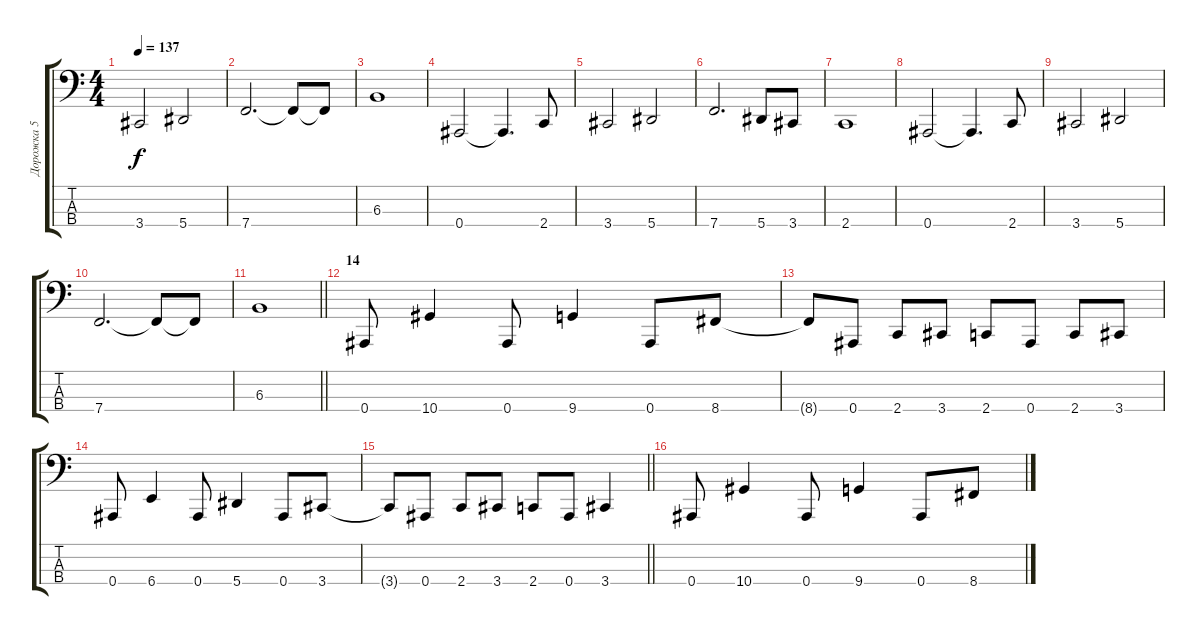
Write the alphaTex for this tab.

\track ("Дорожка 5" "Дорожка 5") {instrument electricbassfinger}
\staff {score tabs}
\tuning (Eb2 Bb1 F1 Bb0) {hide}
\ts (4 4)
\tempo 137
\clef f4
\ks c
3.4.2{dy f} 5.4.2 |
7.4.2{d} 7.4{t}.8 7.4{t}.8 |
6.3.1 |
0.4.2 0.4{t}.4{d} 2.4.8 |
3.4.2 5.4.2 |
7.4.2{d} 5.4.8 3.4.8 |
2.4.1 |
0.4.2 0.4{t}.4{d} 2.4.8 |
3.4.2 5.4.2 |
7.4.2{d} 7.4{t}.8 7.4{t}.8 |
\barLineRight lightlight
6.3.1 |
\section ("" "14")
0.4.8 10.4.4 0.4.8 9.4.4 0.4.8 8.4.8 |
8.4{t}.8 0.4.8 2.4.8 3.4.8 2.4.8 0.4.8 2.4.8 3.4.8 |
0.4.8 6.4.4 0.4.8 5.4.4 0.4.8 3.4.8 |
\barLineRight lightlight
3.4{t}.8 0.4.8 2.4.8 3.4.8 2.4.8 0.4.8 3.4.4 |
0.4.8 10.4.4 0.4.8 9.4.4 0.4.8 8.4.8
